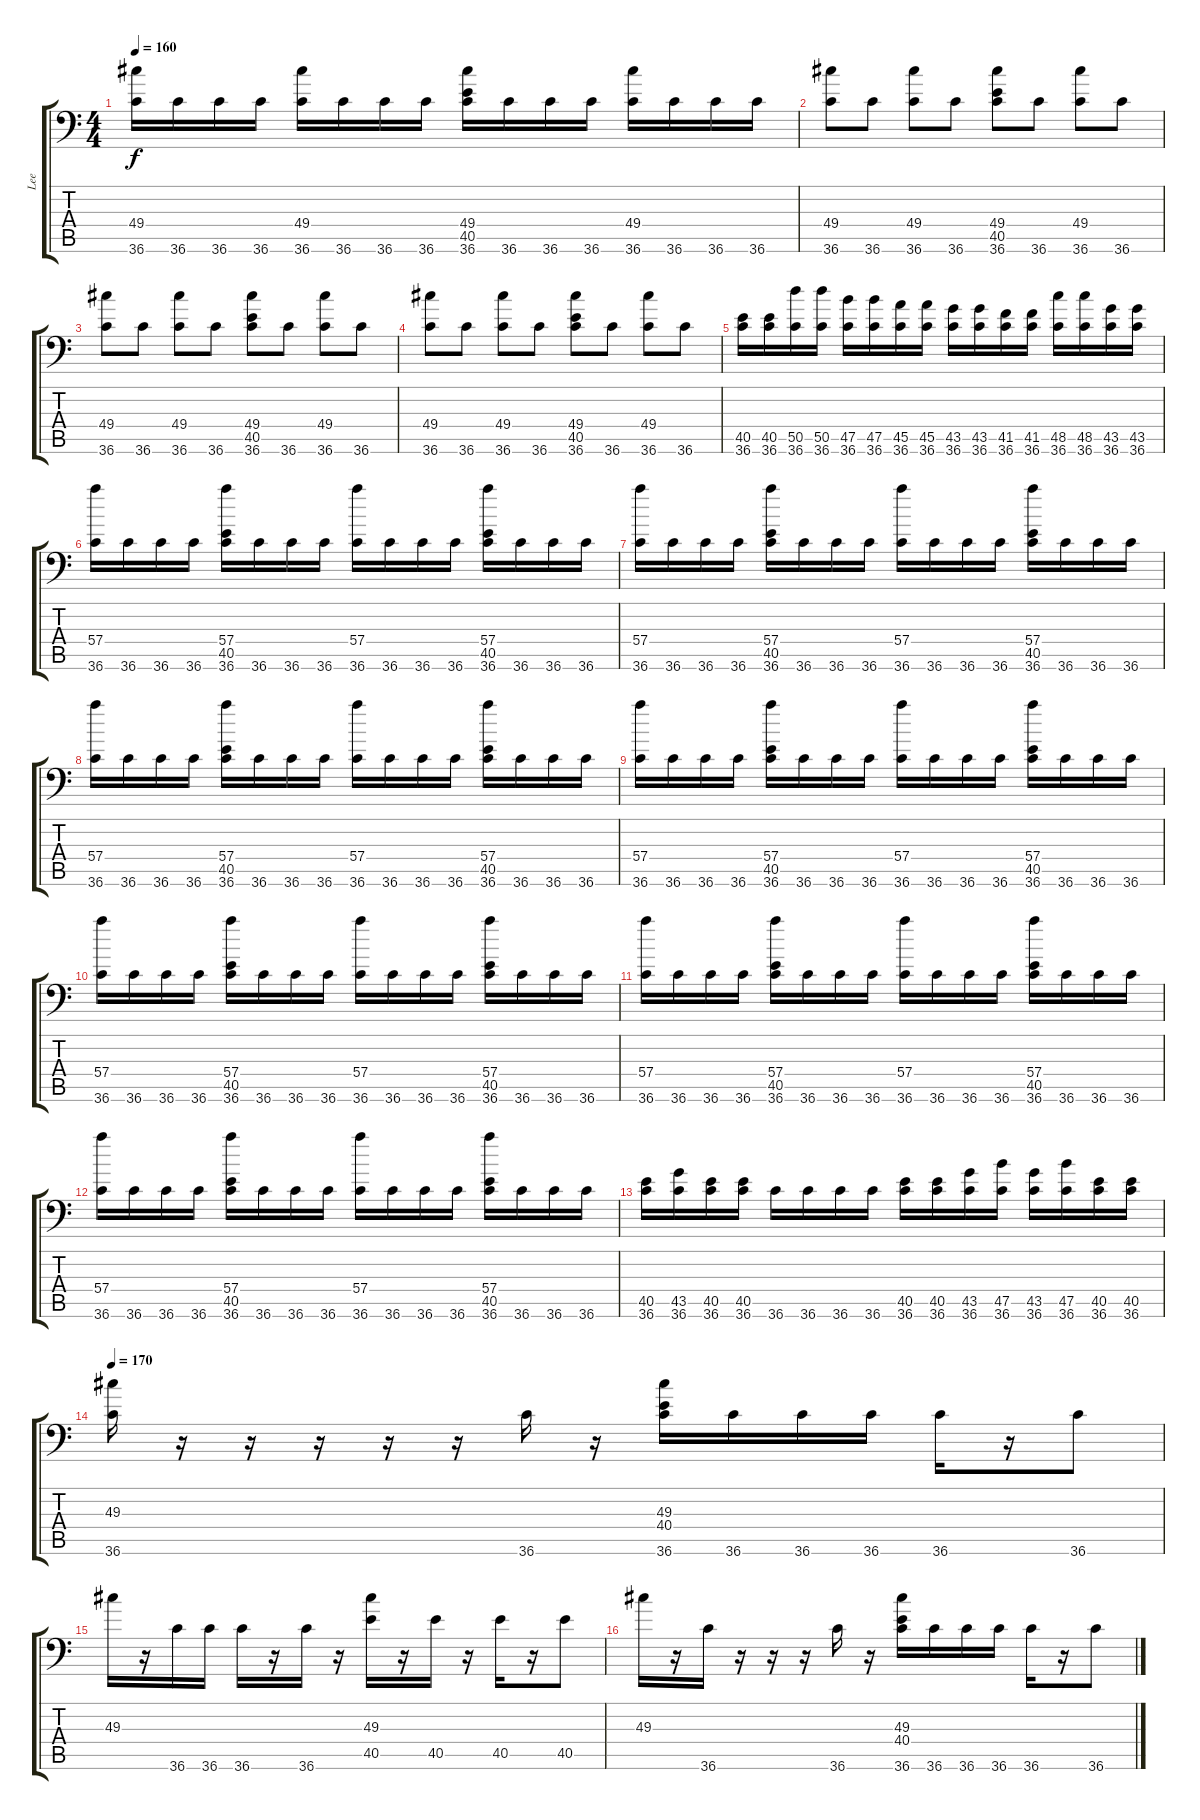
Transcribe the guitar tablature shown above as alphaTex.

\track ("Lee" "Lee") {instrument acousticgrandpiano}
\staff {score tabs}
\tuning (C-1 C-1 C-1 C-1 C-1 C-1) {hide}
\ts (4 4)
\tempo 160
\clef f4
\ks c
(49.4 36.6).16{dy f} 36.6.16 36.6.16 36.6.16 (49.4 36.6).16 36.6.16 36.6.16 36.6.16 (49.4 40.5 36.6).16 36.6.16 36.6.16 36.6.16 (49.4 36.6).16 36.6.16 36.6.16 36.6.16 |
(49.4 36.6).8 36.6.8 (49.4 36.6).8 36.6.8 (49.4 40.5 36.6).8 36.6.8 (49.4 36.6).8 36.6.8 |
(49.4 36.6).8 36.6.8 (49.4 36.6).8 36.6.8 (49.4 40.5 36.6).8 36.6.8 (49.4 36.6).8 36.6.8 |
(49.4 36.6).8 36.6.8 (49.4 36.6).8 36.6.8 (49.4 40.5 36.6).8 36.6.8 (49.4 36.6).8 36.6.8 |
(40.5 36.6).16 (40.5 36.6).16 (50.5 36.6).16 (50.5 36.6).16 (47.5 36.6).16 (47.5 36.6).16 (45.5 36.6).16 (45.5 36.6).16 (43.5 36.6).16 (43.5 36.6).16 (41.5 36.6).16 (41.5 36.6).16 (48.5 36.6).16 (48.5 36.6).16 (43.5 36.6).16 (43.5 36.6).16 |
(57.4 36.6).16 36.6.16 36.6.16 36.6.16 (57.4 40.5 36.6).16 36.6.16 36.6.16 36.6.16 (57.4 36.6).16 36.6.16 36.6.16 36.6.16 (57.4 40.5 36.6).16 36.6.16 36.6.16 36.6.16 |
(57.4 36.6).16 36.6.16 36.6.16 36.6.16 (57.4 40.5 36.6).16 36.6.16 36.6.16 36.6.16 (57.4 36.6).16 36.6.16 36.6.16 36.6.16 (57.4 40.5 36.6).16 36.6.16 36.6.16 36.6.16 |
(57.4 36.6).16 36.6.16 36.6.16 36.6.16 (57.4 40.5 36.6).16 36.6.16 36.6.16 36.6.16 (57.4 36.6).16 36.6.16 36.6.16 36.6.16 (57.4 40.5 36.6).16 36.6.16 36.6.16 36.6.16 |
(57.4 36.6).16 36.6.16 36.6.16 36.6.16 (57.4 40.5 36.6).16 36.6.16 36.6.16 36.6.16 (57.4 36.6).16 36.6.16 36.6.16 36.6.16 (57.4 40.5 36.6).16 36.6.16 36.6.16 36.6.16 |
(57.4 36.6).16 36.6.16 36.6.16 36.6.16 (57.4 40.5 36.6).16 36.6.16 36.6.16 36.6.16 (57.4 36.6).16 36.6.16 36.6.16 36.6.16 (57.4 40.5 36.6).16 36.6.16 36.6.16 36.6.16 |
(57.4 36.6).16 36.6.16 36.6.16 36.6.16 (57.4 40.5 36.6).16 36.6.16 36.6.16 36.6.16 (57.4 36.6).16 36.6.16 36.6.16 36.6.16 (57.4 40.5 36.6).16 36.6.16 36.6.16 36.6.16 |
(57.4 36.6).16 36.6.16 36.6.16 36.6.16 (57.4 40.5 36.6).16 36.6.16 36.6.16 36.6.16 (57.4 36.6).16 36.6.16 36.6.16 36.6.16 (57.4 40.5 36.6).16 36.6.16 36.6.16 36.6.16 |
(40.5 36.6).16 (43.5 36.6).16 (40.5 36.6).16 (40.5 36.6).16 36.6.16 36.6.16 36.6.16 36.6.16 (40.5 36.6).16 (40.5 36.6).16 (43.5 36.6).16 (47.5 36.6).16 (43.5 36.6).16 (47.5 36.6).16 (40.5 36.6).16 (40.5 36.6).16 |
\tempo 170
(49.3 36.6).16 r.16 r.16 r.16 r.16 r.16 36.6.16 r.16 (49.3 40.4 36.6).16 36.6.16 36.6.16 36.6.16 36.6.16 r.16 36.6.8 |
49.3.16 r.16 36.6.16 36.6.16 36.6.16 r.16 36.6.16 r.16 (49.3 40.5).16 r.16 40.5.16 r.16 40.5.16 r.16 40.5.8 |
49.3.16 r.16 36.6.16 r.16 r.16 r.16 36.6.16 r.16 (49.3 40.4 36.6).16 36.6.16 36.6.16 36.6.16 36.6.16 r.16 36.6.8
